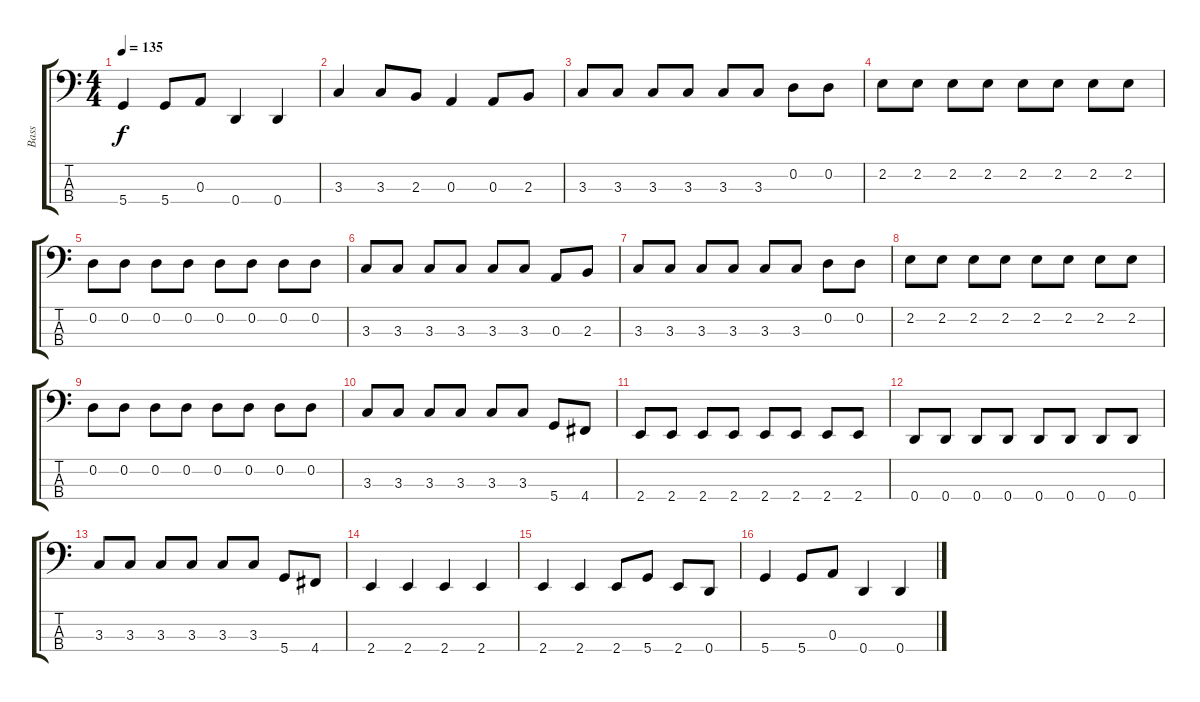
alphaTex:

\track ("Bass" "Bass") {instrument electricbassfinger}
\staff {score tabs}
\tuning (G2 D2 A1 D1) {hide}
\ts (4 4)
\tempo 135
\clef f4
\ks c
5.4.4{dy f} 5.4.8 0.3.8 0.4.4 0.4.4 |
3.3.4 3.3.8 2.3.8 0.3.4 0.3.8 2.3.8 |
3.3.8 3.3.8 3.3.8 3.3.8 3.3.8 3.3.8 0.2.8 0.2.8 |
2.2.8 2.2.8 2.2.8 2.2.8 2.2.8 2.2.8 2.2.8 2.2.8 |
0.2.8 0.2.8 0.2.8 0.2.8 0.2.8 0.2.8 0.2.8 0.2.8 |
3.3.8 3.3.8 3.3.8 3.3.8 3.3.8 3.3.8 0.3.8 2.3.8 |
3.3.8 3.3.8 3.3.8 3.3.8 3.3.8 3.3.8 0.2.8 0.2.8 |
2.2.8 2.2.8 2.2.8 2.2.8 2.2.8 2.2.8 2.2.8 2.2.8 |
0.2.8 0.2.8 0.2.8 0.2.8 0.2.8 0.2.8 0.2.8 0.2.8 |
3.3.8 3.3.8 3.3.8 3.3.8 3.3.8 3.3.8 5.4.8 4.4.8 |
2.4.8 2.4.8 2.4.8 2.4.8 2.4.8 2.4.8 2.4.8 2.4.8 |
0.4.8 0.4.8 0.4.8 0.4.8 0.4.8 0.4.8 0.4.8 0.4.8 |
3.3.8 3.3.8 3.3.8 3.3.8 3.3.8 3.3.8 5.4.8 4.4.8 |
2.4.4 2.4.4 2.4.4 2.4.4 |
2.4.4 2.4.4 2.4.8 5.4.8 2.4.8 0.4.8 |
5.4.4 5.4.8 0.3.8 0.4.4 0.4.4
